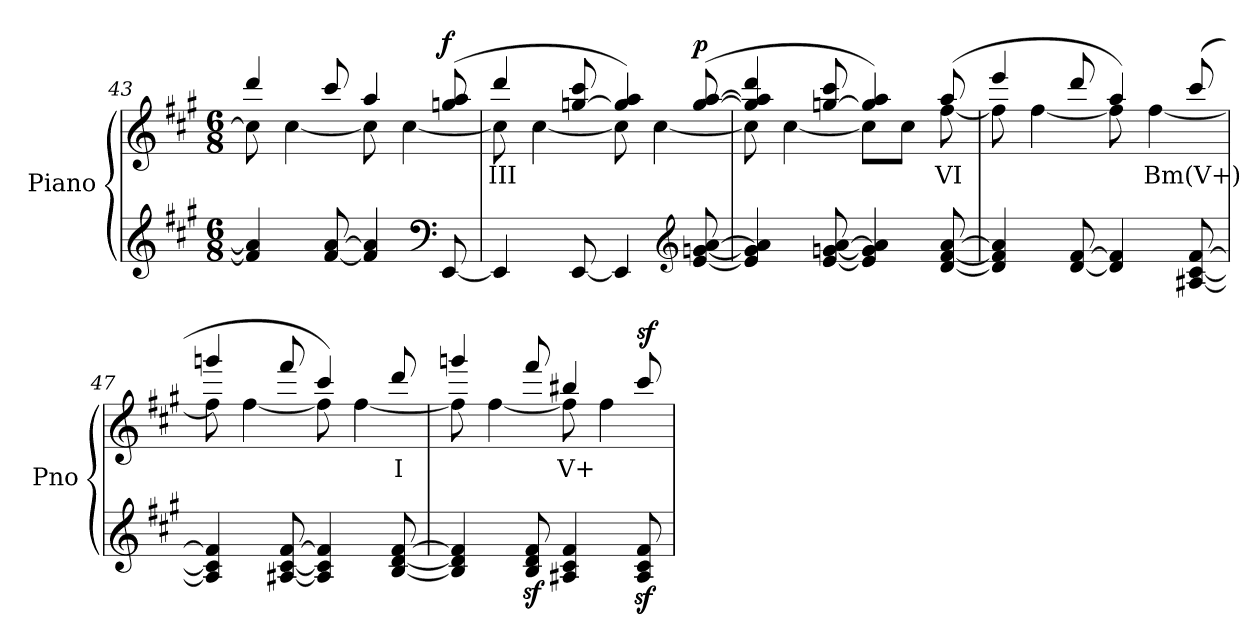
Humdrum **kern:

**kern	**kern	**text	**dynam
*part1	*part1	*part1	*part1
*staff2	*staff1	*staff1	*staff1/2
*I"Piano	*	*	*
*I'Pno	*	*	*
*clefG2	*clefG2	*	*
*k[f#c#g#]	*k[f#c#g#]	*	*
*M6/8	*M6/8	*	*
=43	=43	=43	=43
*	*^	*	*
4f#/] 4a/]	4ddd/	8cc#\]	.	.
.	.	[4cc#\	.	.
[8f#/ [8a/	8ccc#/	.	.	.
4f#/] 4a/]	4aa/	8cc#\]	.	.
.	.	[4cc#\	.	.
*clefF4	*	*	*	*
!	!	!	!	!LO:DY:b
[8EE/	(>8ggn/ 8aa/	.	.	f
=44	=44	=44	=44	=44
!	!	!	!LO:LY:b	!
4EE/]	4ddd/	8cc#\]	III	.
.	.	[4cc#\	.	.
[8EE/	[8ggn/ 8ccc#/	.	.	.
4EE/]	4gg/] 4aa/)	8cc#\]	.	.
.	.	[4cc#\	.	.
*clefG2	*	*	*	*
!	!	!	!	!LO:DY:b
[8e/ [8gn/ [8a/	(>[8gg/ [8aa/	.	.	p
!!LO:LB:g=z	!!
=45	=45	=45	=45	=45
4e/] 4g/] 4a/]	4gg/] 4aa/] 4ddd/	8cc#\]	.	.
.	.	[4cc#\	.	.
[8e/ [8gn/ [8a/	[8ggn/ 8ccc#/	.	.	.
4e/] 4g/] 4a/]	4gg/] 4aa/)	8cc#\L]	.	.
.	.	8cc#\J	.	.
!	!	!	!LO:LY:b	!
[8d/ [8f#/ [8a/	(>8aa/	[8ff#\	VI	.
!!LO:LB:g=z	!!
=46	=46	=46	=46	=46
4d/] 4f#/] 4a/]	4eee/	8ff#\]	.	.
.	.	[4ff#\	.	.
[8d/ [8f#/	8ddd/	.	.	.
4d/] 4f#/]	4aa/)	8ff#\]	.	.
!	!	!	!LO:LY:b	!
.	.	[4ff#\	Bm(V+)	.
[8A#X/ [8c#/ [8f#/	(>8ccc#/	.	.	.
=47	=47	=47	=47	=47
4A#/] 4c#/] 4f#/]	4gggn/	8ff#\]	.	.
.	.	[4ff#\	.	.
[8A#X/ [8c#/ [8f#/	8fff#/	.	.	.
4A#/] 4c#/] 4f#/]	4ccc#/)	8ff#\]	.	.
.	.	[4ff#\	.	.
!	!	!	!LO:LY:b	!
[8B/ [8d/ [8f#/	8ddd/	.	I	.
=48	=48	=48	=48	=48
4B/] 4d/] 4f#/]	4gggn/	8ff#\]	.	.
.	.	[4ff#\	.	.
8B/z< 8d/z< 8f#/z<	8fff#/	.	.	.
!	!	!	!LO:LY:b	!
4A#X/ 4c#/ 4f#/	4bb#X/	8ff#\]	V+	.
.	.	4ff#\	.	.
!	!	!	!	!LO:DY:b
8A#/z< 8c#/z< 8f#/z<	8ccc#/	.	.	sf
*	*v	*v	*	*
=	=	=	=
*-	*-	*-	*-
